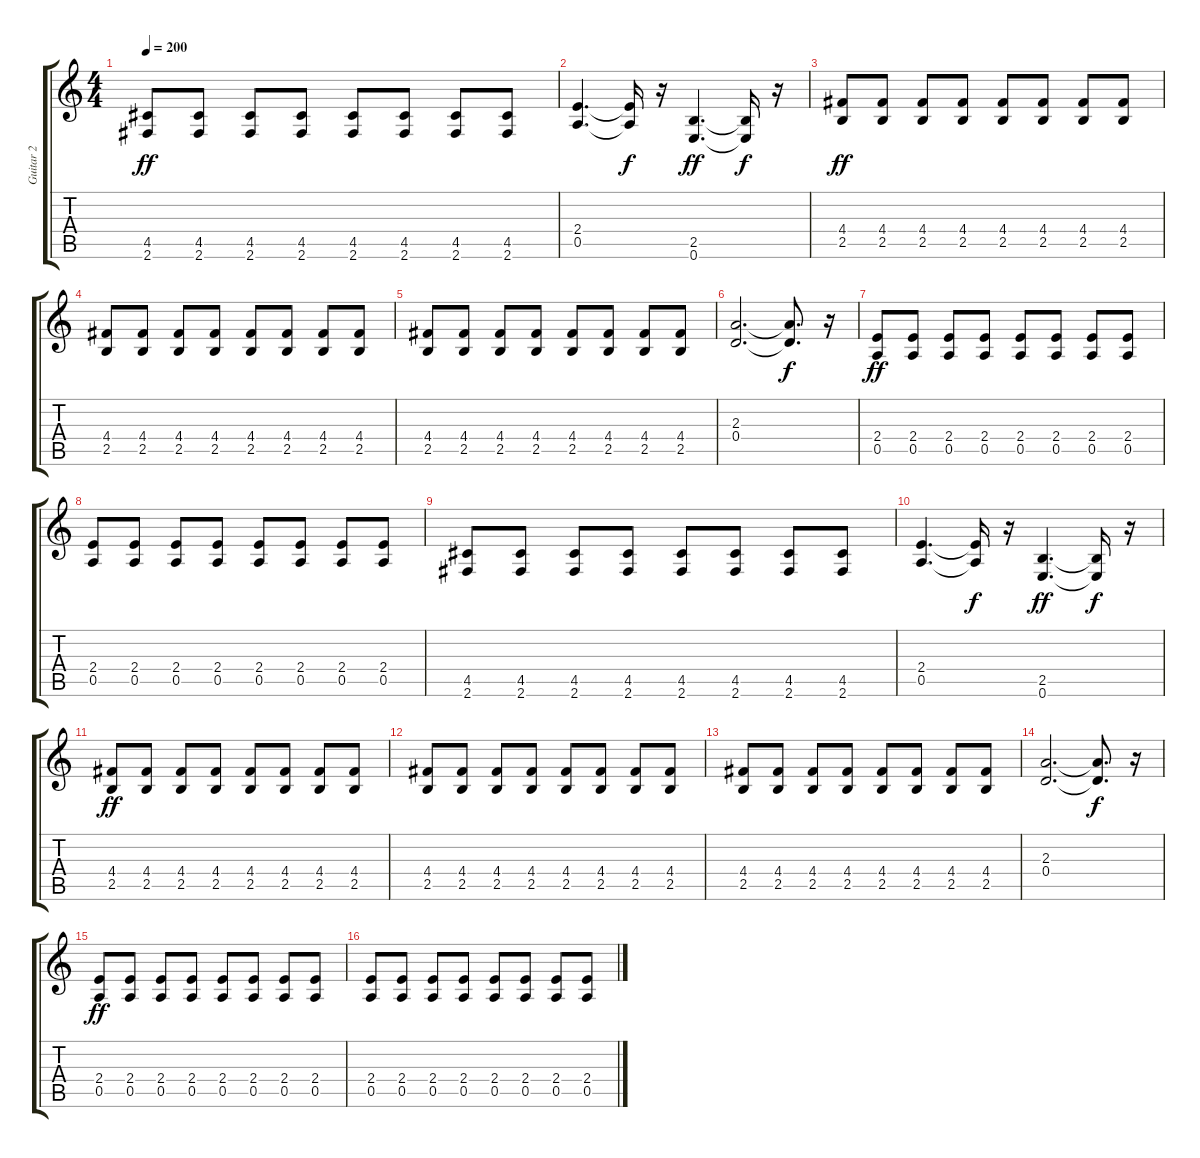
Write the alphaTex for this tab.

\track ("Guitar 2" "Guitar 2") {instrument distortionguitar}
\staff {score tabs}
\tuning (E4 B3 G3 D3 A2 E2) {hide}
\ts (4 4)
\tempo 200
\clef g2
\ks c
(4.5 2.6).8{dy ff} (4.5 2.6).8 (4.5 2.6).8 (4.5 2.6).8 (4.5 2.6).8 (4.5 2.6).8 (4.5 2.6).8 (4.5 2.6).8 |
(2.4 0.5).4{d} (2.4{t} 0.5{t}).16{dy f} r.16 (2.5 0.6).4{d dy ff} (2.5{t} 0.6{t}).16{dy f} r.16 |
(4.4 2.5).8{dy ff} (4.4 2.5).8 (4.4 2.5).8 (4.4 2.5).8 (4.4 2.5).8 (4.4 2.5).8 (4.4 2.5).8 (4.4 2.5).8 |
(4.4 2.5).8 (4.4 2.5).8 (4.4 2.5).8 (4.4 2.5).8 (4.4 2.5).8 (4.4 2.5).8 (4.4 2.5).8 (4.4 2.5).8 |
(4.4 2.5).8 (4.4 2.5).8 (4.4 2.5).8 (4.4 2.5).8 (4.4 2.5).8 (4.4 2.5).8 (4.4 2.5).8 (4.4 2.5).8 |
(2.3 0.4).2{d} (2.3{t} 0.4{t}).8{d dy f} r.16 |
(2.4 0.5).8{dy ff} (2.4 0.5).8 (2.4 0.5).8 (2.4 0.5).8 (2.4 0.5).8 (2.4 0.5).8 (2.4 0.5).8 (2.4 0.5).8 |
(2.4 0.5).8 (2.4 0.5).8 (2.4 0.5).8 (2.4 0.5).8 (2.4 0.5).8 (2.4 0.5).8 (2.4 0.5).8 (2.4 0.5).8 |
(4.5 2.6).8 (4.5 2.6).8 (4.5 2.6).8 (4.5 2.6).8 (4.5 2.6).8 (4.5 2.6).8 (4.5 2.6).8 (4.5 2.6).8 |
(2.4 0.5).4{d} (2.4{t} 0.5{t}).16{dy f} r.16 (2.5 0.6).4{d dy ff} (2.5{t} 0.6{t}).16{dy f} r.16 |
(4.4 2.5).8{dy ff} (4.4 2.5).8 (4.4 2.5).8 (4.4 2.5).8 (4.4 2.5).8 (4.4 2.5).8 (4.4 2.5).8 (4.4 2.5).8 |
(4.4 2.5).8 (4.4 2.5).8 (4.4 2.5).8 (4.4 2.5).8 (4.4 2.5).8 (4.4 2.5).8 (4.4 2.5).8 (4.4 2.5).8 |
(4.4 2.5).8 (4.4 2.5).8 (4.4 2.5).8 (4.4 2.5).8 (4.4 2.5).8 (4.4 2.5).8 (4.4 2.5).8 (4.4 2.5).8 |
(2.3 0.4).2{d} (2.3{t} 0.4{t}).8{d dy f} r.16 |
(2.4 0.5).8{dy ff} (2.4 0.5).8 (2.4 0.5).8 (2.4 0.5).8 (2.4 0.5).8 (2.4 0.5).8 (2.4 0.5).8 (2.4 0.5).8 |
(2.4 0.5).8 (2.4 0.5).8 (2.4 0.5).8 (2.4 0.5).8 (2.4 0.5).8 (2.4 0.5).8 (2.4 0.5).8 (2.4 0.5).8
